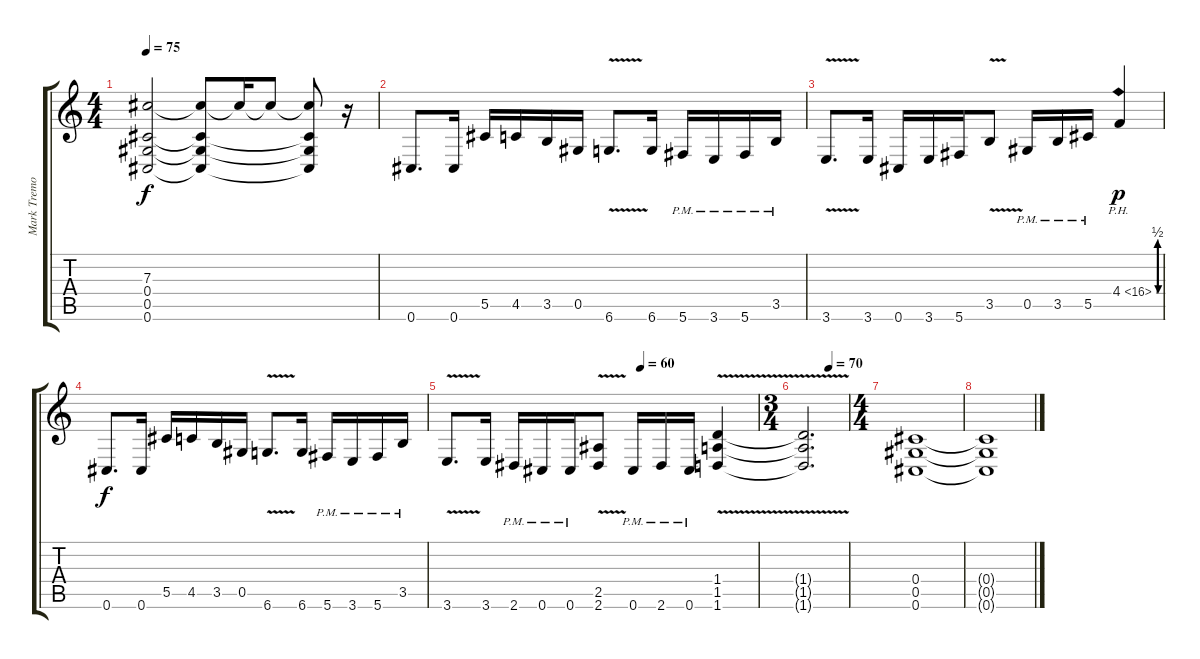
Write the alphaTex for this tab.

\track ("Mark Tremonti" "Mark Tremo") {instrument distortionguitar}
\staff {score tabs}
\tuning (Eb4 Bb3 Gb3 Db3 Ab2 Db2) {hide}
\ts (4 4)
\tempo 75
\clef g2
\ks c
(7.3 0.4 0.5 0.6).2{dy f} (7.3{t} 0.4{t} 0.5{t} 0.6{t}).8 7.3{t}.16 7.3{t}.8 (7.3{t} 0.4{t} 0.5{t} 0.6{t}).8 r.16 |
0.6.8{d} 0.6.16 5.5.16 4.5.16 3.5.16 0.5.16 6.6{v}.8{d} 6.6.16 5.6{pm}.16 3.6{pm}.16 5.6{pm}.16 3.5{pm}.16 |
3.6{v}.8{d} 3.6.16 0.6.16 3.6.16 5.6.16 3.5{v}.8 0.5{pm}.16 3.5{pm}.16 5.5{pm}.16 4.4{be (custom 0 0 15 0 20 2 25 2 30 2 35 0 45 0 60 0) ph 12}.4{dy p} |
0.6.8{d dy f} 0.6.16 5.5.16 4.5.16 3.5.16 0.5.16 6.6{v}.8{d} 6.6.16 5.6{pm}.16 3.6{pm}.16 5.6{pm}.16 3.5{pm}.16 |
\tempo (60 0.625)
3.6{v}.8{d} 3.6.16 2.6{pm}.16 0.6{pm}.16 0.6{pm}.16 (2.5{v} 2.6).8 0.6{pm}.16 2.6{pm}.16 0.6{pm}.16 (1.4 1.5 1.6{v}).4 |
\ts (3 4)
\tempo (70 0.5833333333333334)
(1.4{t} 1.5{t} 1.6{t}).2{d} |
\ts (4 4)
(0.4 0.5 0.6).1 |
(0.4{t} 0.5{t} 0.6{t}).1
